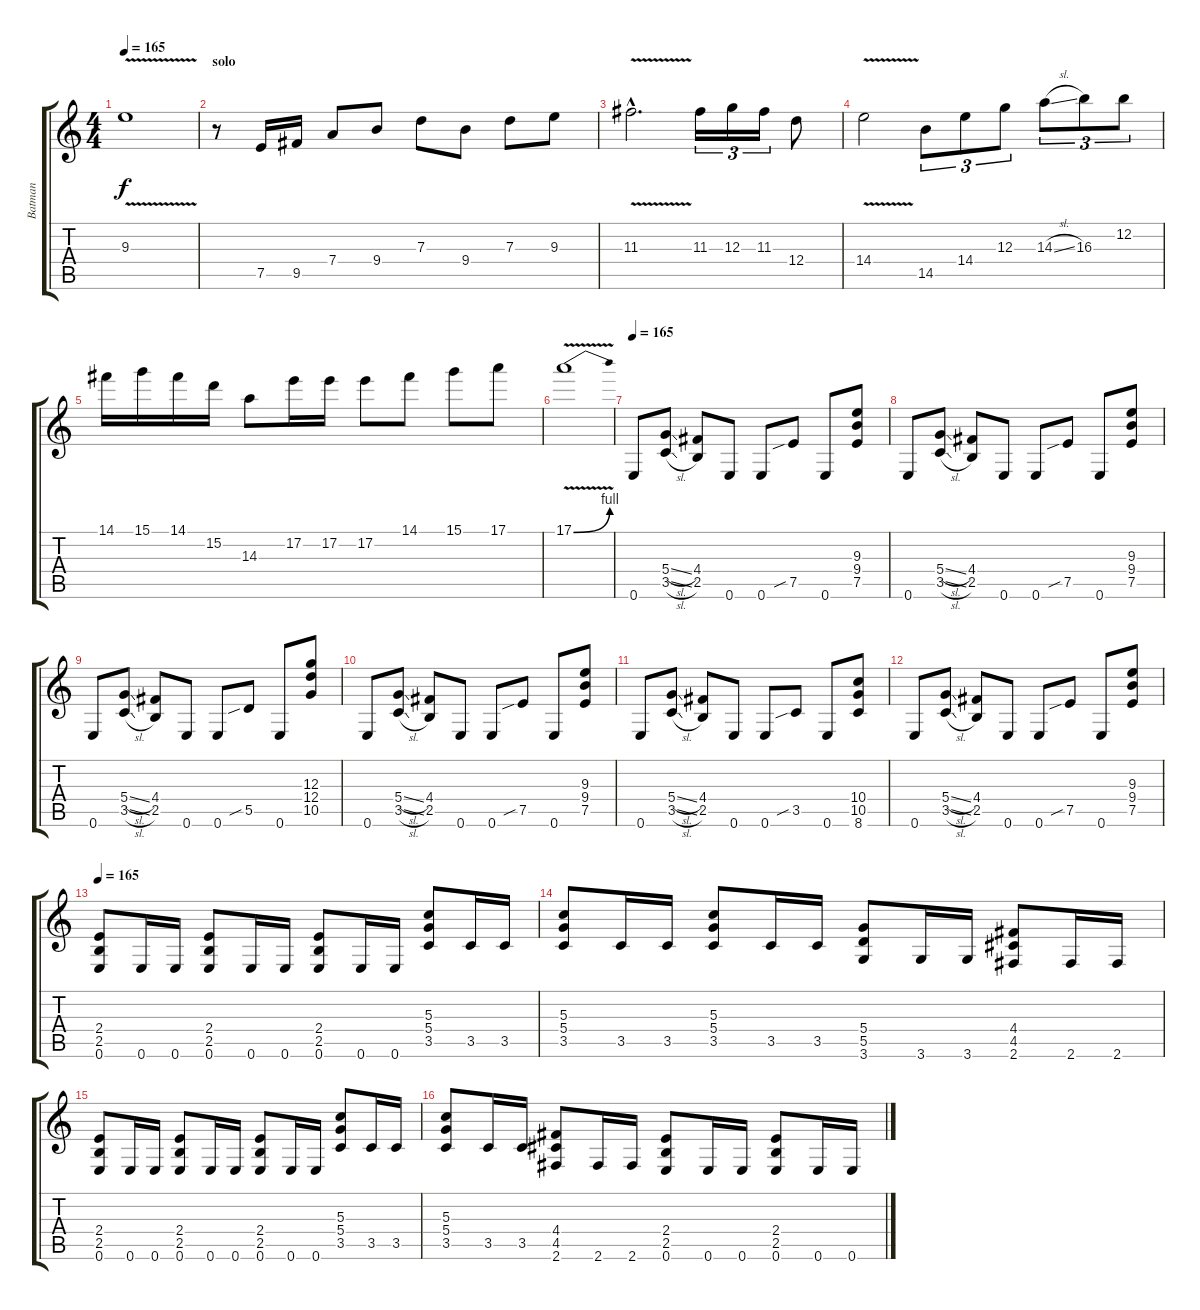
\track ("Batman" "Batman") {instrument distortionguitar}
\staff {score tabs}
\tuning (E4 B3 G3 D3 A2 E2) {hide}
\ts (4 4)
\tempo 165
\clef g2
\ks c
9.3{v}.1{dy f} |
\section ("" "solo")
r.8 7.5.16 9.5.16 7.4.8 9.4.8 7.3.8 9.4.8 7.3.8 9.3.8 |
11.3{v hac}.2{d} 11.3.16{tu (3 2)} 12.3.16{tu (3 2)} 11.3.16{tu (3 2)} 12.4.8 |
14.4{v}.2 14.5.8{tu (3 2)} 14.4.8{tu (3 2)} 12.3.8{tu (3 2)} 14.3{sl}.8{tu (3 2)} 16.3.8{tu (3 2)} 12.2.8{tu (3 2)} |
14.1.16 15.1.16 14.1.16 15.2.16 14.3.8 17.2.16 17.2.16 17.2.8 14.1.8 15.1.8 17.1.8 |
17.1{be (bend 0 0 60 4) v}.1 |
\tempo 165
0.6.8 (5.4{sl} 3.5{sl}).8 (4.4 2.5).8 0.6.8 0.6.8 7.5{sib}.8 0.6.8 (9.3 9.4 7.5).8 |
0.6.8 (5.4{sl} 3.5{sl}).8 (4.4 2.5).8 0.6.8 0.6.8 7.5{sib}.8 0.6.8 (9.3 9.4 7.5).8 |
0.6.8 (5.4{sl} 3.5{sl}).8 (4.4 2.5).8 0.6.8 0.6.8 5.5{sib}.8 0.6.8 (12.3 12.4 10.5).8 |
0.6.8 (5.4{sl} 3.5{sl}).8 (4.4 2.5).8 0.6.8 0.6.8 7.5{sib}.8 0.6.8 (9.3 9.4 7.5).8 |
0.6.8 (5.4{sl} 3.5{sl}).8 (4.4 2.5).8 0.6.8 0.6.8 3.5{sib}.8 0.6.8 (10.4 10.5 8.6).8 |
0.6.8 (5.4{sl} 3.5{sl}).8 (4.4 2.5).8 0.6.8 0.6.8 7.5{sib}.8 0.6.8 (9.3 9.4 7.5).8 |
\tempo 165
(2.4 2.5 0.6).8 0.6.16 0.6.16 (2.4 2.5 0.6).8 0.6.16 0.6.16 (2.4 2.5 0.6).8 0.6.16 0.6.16 (5.3 5.4 3.5).8 3.5.16 3.5.16 |
(5.3 5.4 3.5).8 3.5.16 3.5.16 (5.3 5.4 3.5).8 3.5.16 3.5.16 (5.4 5.5 3.6).8 3.6.16 3.6.16 (4.4 4.5 2.6).8 2.6.16 2.6.16 |
(2.4 2.5 0.6).8 0.6.16 0.6.16 (2.4 2.5 0.6).8 0.6.16 0.6.16 (2.4 2.5 0.6).8 0.6.16 0.6.16 (5.3 5.4 3.5).8 3.5.16 3.5.16 |
(5.3 5.4 3.5).8 3.5.16 3.5.16 (4.4 4.5 2.6).8 2.6.16 2.6.16 (2.4 2.5 0.6).8 0.6.16 0.6.16 (2.4 2.5 0.6).8 0.6.16 0.6.16
